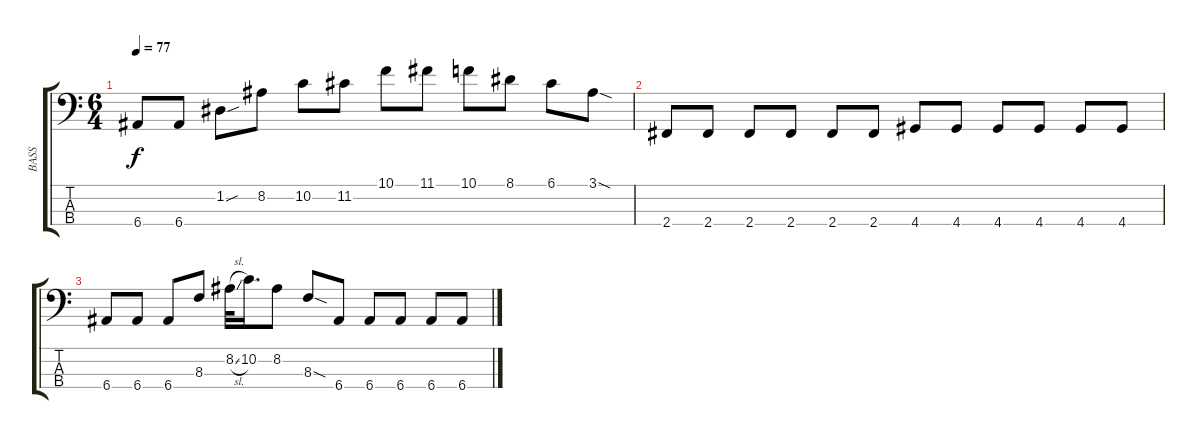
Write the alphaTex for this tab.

\track ("BASS" "BASS") {instrument electricbassfinger}
\staff {score tabs}
\tuning (G2 D2 A1 E1) {hide}
\ts (6 4)
\tempo 77
\clef f4
\ks c
6.4.8{dy f} 6.4.8 1.2{sou}.8 8.2.8 10.2.8 11.2.8 10.1.8 11.1.8 10.1.8 8.1.8 6.1.8 3.1{sod}.8 |
2.4.8 2.4.8 2.4.8 2.4.8 2.4.8 2.4.8 4.4.8 4.4.8 4.4.8 4.4.8 4.4.8 4.4.8 |
6.4.8 6.4.8 6.4.8 8.3.8 8.2{sl}.32 10.2.16{d} 8.2.8 8.3{sod}.8 6.4.8 6.4.8 6.4.8 6.4.8 6.4.8
